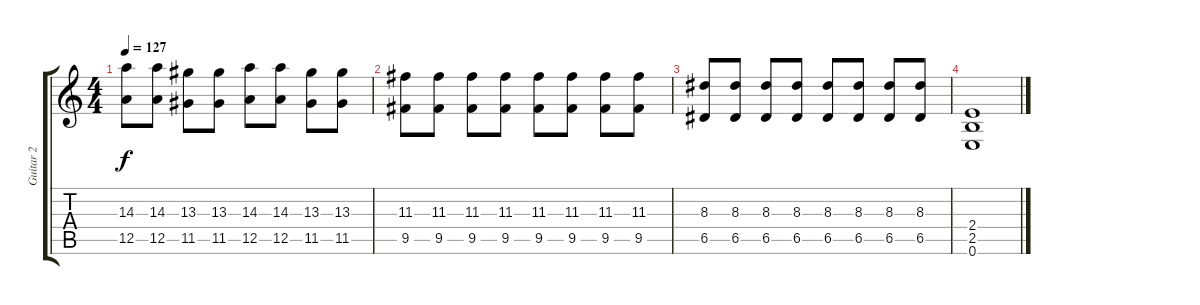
\track ("Guitar 2" "Guitar 2") {instrument distortionguitar}
\staff {score tabs}
\tuning (E4 B3 G3 D3 A2 E2) {hide}
\ts (4 4)
\tempo 127
\clef g2
\ks c
(14.3 12.5).8{dy f} (14.3 12.5).8 (13.3 11.5).8 (13.3 11.5).8 (14.3 12.5).8 (14.3 12.5).8 (13.3 11.5).8 (13.3 11.5).8 |
(11.3 9.5).8 (11.3 9.5).8 (11.3 9.5).8 (11.3 9.5).8 (11.3 9.5).8 (11.3 9.5).8 (11.3 9.5).8 (11.3 9.5).8 |
(8.3 6.5).8 (8.3 6.5).8 (8.3 6.5).8 (8.3 6.5).8 (8.3 6.5).8 (8.3 6.5).8 (8.3 6.5).8 (8.3 6.5).8 |
(2.4 2.5 0.6).1
